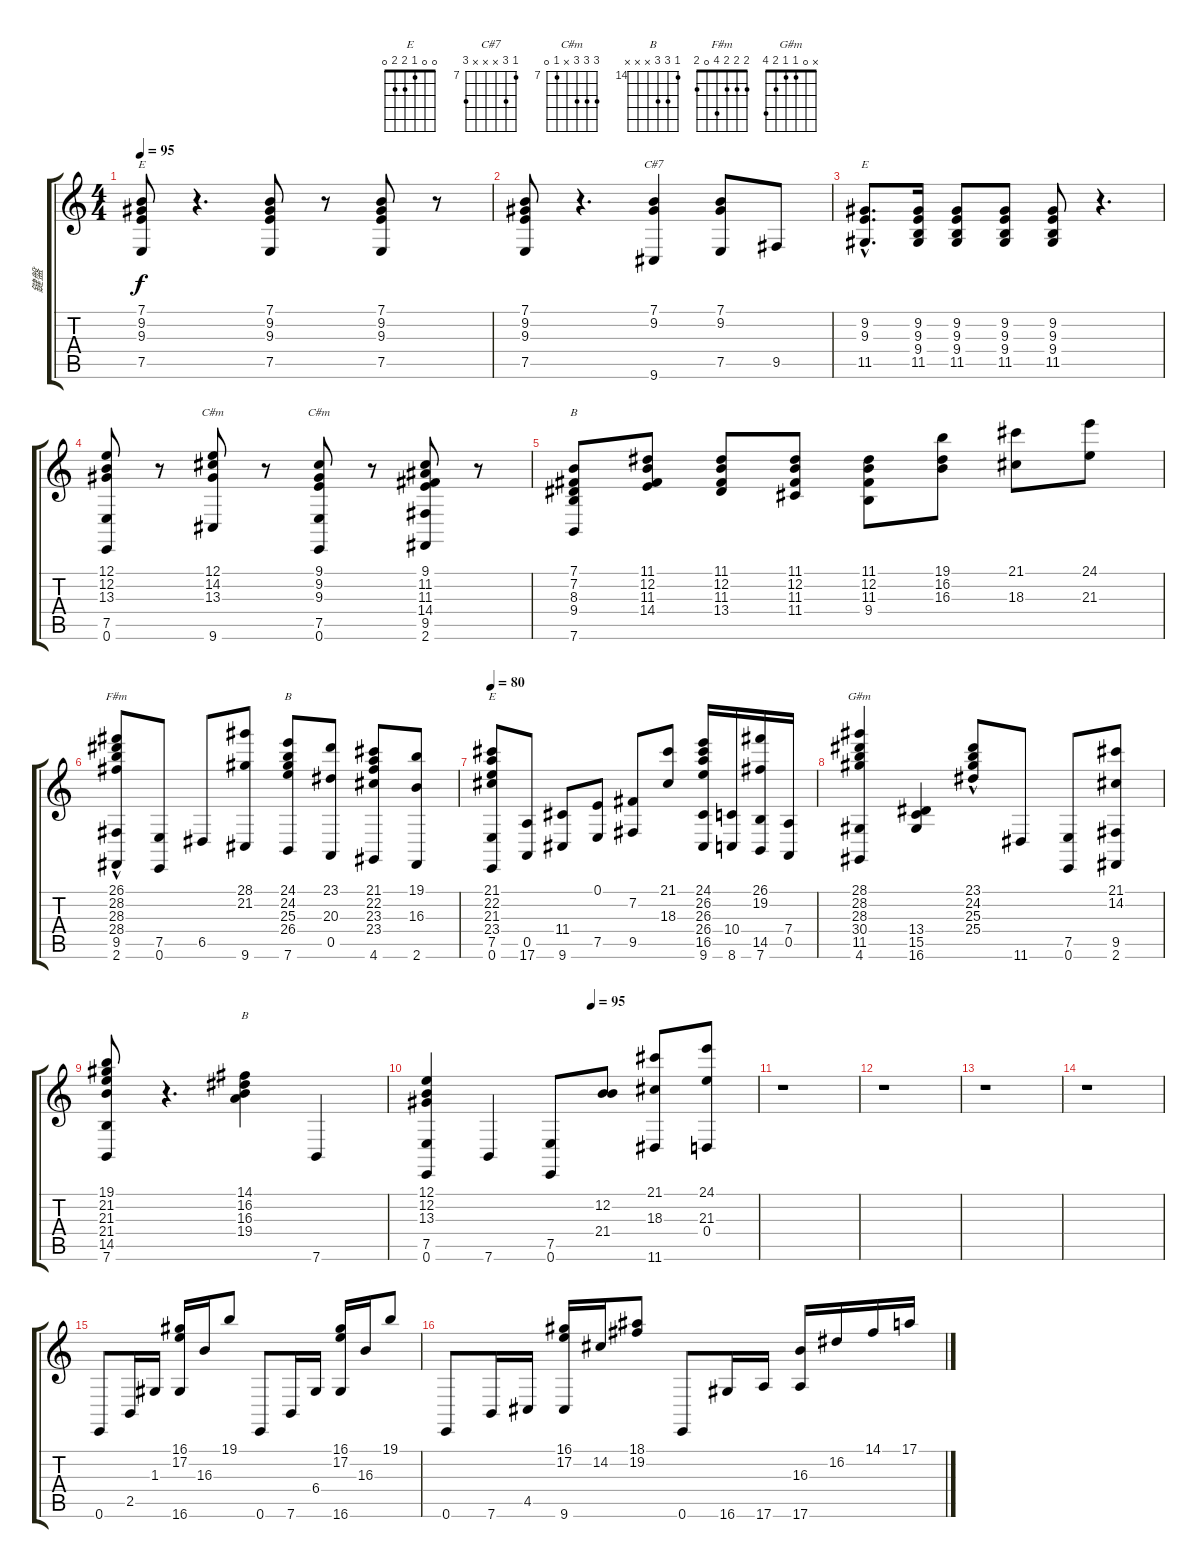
\track ("鍵盤" "鍵盤") {instrument brightacousticpiano}
\staff {score tabs}
\tuning (E4 B3 G3 D3 A2 E2) {hide}
\chord ("E" 7 9 9 x 7 x) {firstfret 7}
\chord ("C#7" 7 9 x x x 9) {firstfret 7}
\chord ("E" x 9 9 x 11 x) {firstfret 9}
\chord ("C#m" 12 x 13 x x 9) {firstfret 9}
\chord ("C#m" 9 9 9 x 7 0) {firstfret 7}
\chord ("B" 7 7 8 9 x 7) {firstfret 7}
\chord ("F#m" 2 2 2 4 0 2)
\chord ("B" 2 4 4 4 2 x)
\chord ("E" 0 0 1 2 2 0)
\chord ("G#m" x 0 1 1 2 4)
\chord ("B" 14 16 16 x x x) {firstfret 14}
\ts (4 4)
\tempo 95
\clef g2
\ks c
(7.1 9.2 9.3 7.5).8{ch "E" dy f} r.4{d} (7.1 9.2 9.3 7.5).8 r.8 (7.1 9.2 9.3 7.5).8 r.8 |
(7.1 9.2 9.3 7.5).8 r.4{d} (7.1 9.2 9.6).4{ch "C#7"} (7.1 9.2 7.5).8 9.5.8 |
(9.2{hac} 9.3{hac} 11.5{hac}).8{d ch "E"} (9.2 9.3 9.4 11.5).16 (9.2 9.3 9.4 11.5).8 (9.2 9.3 9.4 11.5).8 (9.2 9.3 9.4 11.5).8 r.4{d} |
(12.1 12.2 13.3 7.5 0.6).8 r.8 (12.1 14.2 13.3 9.6).8{ch "C#m"} r.8 (9.1 9.2 9.3 7.5 0.6).8{ch "C#m"} r.8 (9.1 11.2 11.3 14.4 9.5 2.6).8 r.8 |
(7.1 7.2 8.3 9.4 7.6).8{ch "B"} (11.1 12.2 11.3 14.4).8 (11.1 12.2 11.3 13.4).8 (11.1 12.2 11.3 11.4).8 (11.1 12.2 11.3 9.4).8 (19.1 16.2 16.3).8 (21.1 18.3).8 (24.1 21.3).8 |
(26.1{hac} 28.2{hac} 28.3{hac} 28.4{hac} 9.5 2.6).8{ch "F#m"} (7.5 0.6).8 6.5.8 (28.1 21.2 9.6).8 (24.1 24.2 25.3 26.4 7.6).8{ch "B"} (23.1 20.3 0.5).8 (21.1 22.2 23.3 23.4 4.6).8 (19.1 16.3 2.6).8 |
\tempo 80
(21.1 22.2 21.3 23.4 7.5 0.6).8{ch "E"} (0.5 17.6).8 (11.4 9.6).8 (0.1 7.5).8 (7.2 9.5).8 (21.1 18.3).8 (24.1 26.2 26.3 26.4 16.5 9.6).16 (10.4 8.6).16 (26.1 19.2 14.5 7.6).16 (7.4 0.5).16 |
(28.1 28.2 28.3 30.4 11.5 4.6).4{ch "G#m"} (13.4 15.5 16.6).4 (23.1{hac} 24.2{hac} 25.3{hac} 25.4{hac}).8 11.6.8 (7.5 0.6).8 (21.1 14.2 9.5 2.6).8 |
(19.1 21.2 21.3 21.4 14.5 7.6).8 r.4{d} (14.1 16.2 16.3 19.4).4{ch "B"} 7.6.4 |
\tempo (95 0.5)
(12.1 12.2 13.3 7.5 0.6).4 7.6.4 (7.5 0.6).8 (12.2 21.4).8 (21.1 18.3 11.6).8 (24.1 21.3 0.4).8 |
r.1 |
r.1 |
r.1 |
r.1 |
0.6.8 2.5.16 1.3.16 (16.1 17.2 16.6).16 16.3.16 19.1.8 0.6.8 7.6.16 6.4.16 (16.1 17.2 16.6).16 16.3.16 19.1.8 |
0.6.8 7.6.16 4.5.16 (16.1 17.2 9.6).16 14.2.16 (18.1 19.2).8 0.6.8 16.6.16 17.6.16 (16.3 17.6).16 16.2.16 14.1.16 17.1.16
